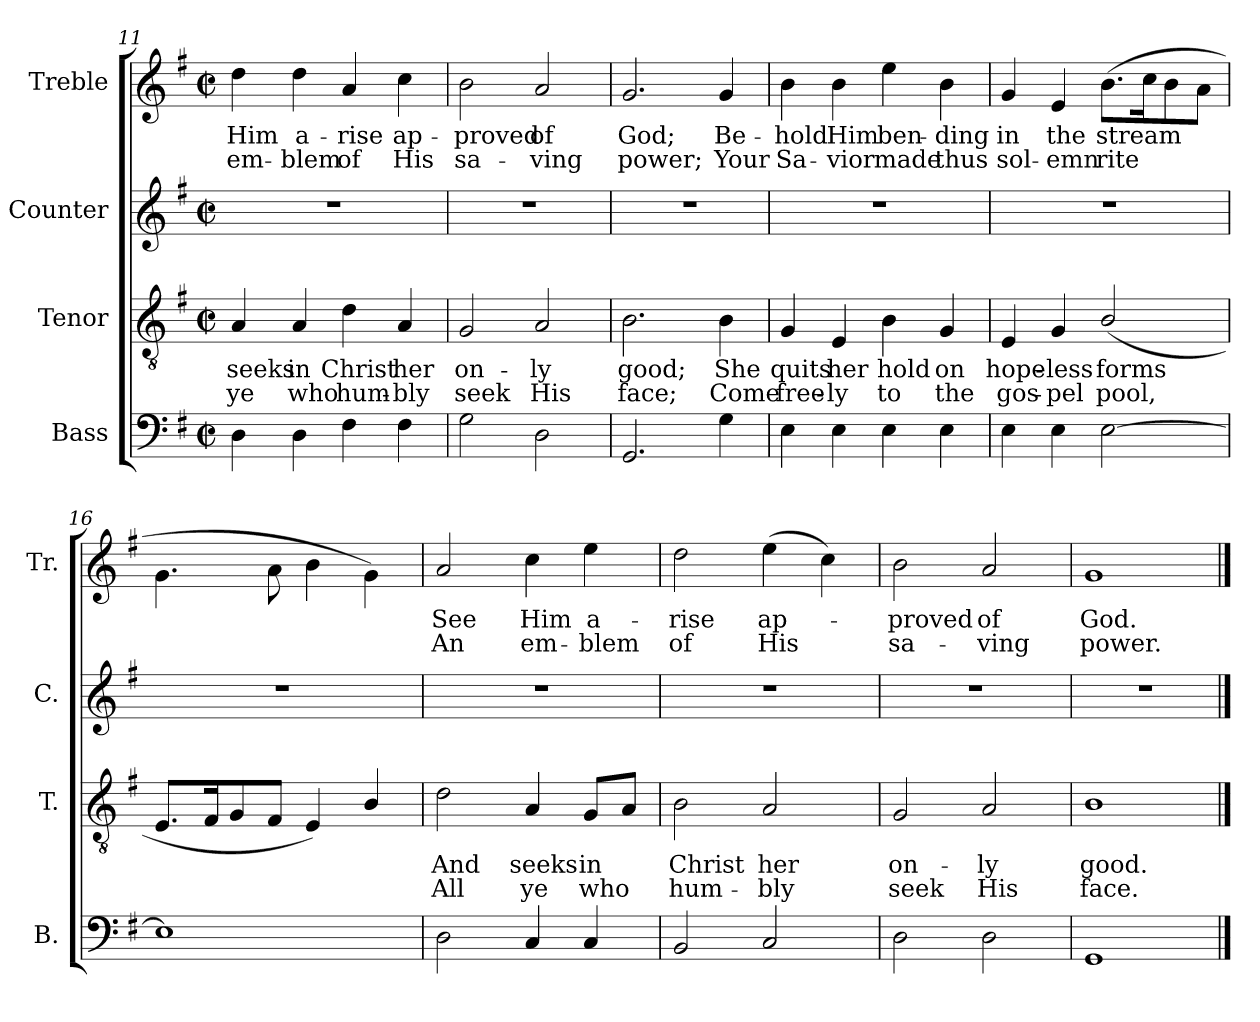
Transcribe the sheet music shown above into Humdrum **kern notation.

**kern	**kern	**text	**text	**kern	**kern	**text	**text
*part4	*part3	*part3	*part3	*part2	*part1	*part1	*part1
*staff4	*staff3	*staff3	*staff3	*staff2	*staff1	*staff1	*staff1
*I"Bass	*I"Tenor	*	*	*I"Counter	*I"Treble	*	*
*I'B.	*I'T.	*	*	*I'C.	*I'Tr.	*	*
*clefF4	*clefGv2	*	*	*clefG2	*clefG2	*	*
*k[f#]	*k[f#]	*	*	*k[f#]	*k[f#]	*	*
*M2/2	*M2/2	*	*	*M2/2	*M2/2	*	*
*met(c|)	*met(c|)	*	*	*met(c|)	*met(c|)	*	*
=11	=11	=11	=11	=11	=11	=11	=11
4D\	4A/	seeks	ye	1r	4dd\	Him	em-
4D\	4A/	in	who	.	4dd\	a-	-blem
4F#\	4d\	Christ	hum-	.	4a/	-rise	of
4F#\	4A/	her	-bly	.	4cc\	ap-	His
=12	=12	=12	=12	=12	=12	=12	=12
2G\	2G/	on-	seek	1r	2b\	-proved	sa-
2D\	2A/	-ly	His	.	2a/	of	-ving
=13	=13	=13	=13	=13	=13	=13	=13
2.GG/	2.B\	good;	face;	1r	2.g/	God;	power;
4G\	4B\	She	Come	.	4g/	Be-	Your
=14	=14	=14	=14	=14	=14	=14	=14
4E\	4G/	quits	free-	1r	4b\	-hold	Sa-
4E\	4E/	her	-ly	.	4b\	Him	-vior
4E\	4B\	hold	to	.	4ee\	ben-	made
4E\	4G/	on	the	.	4b\	-ding	thus
=15	=15	=15	=15	=15	=15	=15	=15
4E\	4E/	hope-	gos-	1r	4g/	in	sol-
4E\	4G/	-less	-pel	.	4e/	the	-emn
[2E\	(2B/	forms	pool,	.	(8.b\L	stream	rite
.	.	.	.	.	16cc\K	.	.
.	.	.	.	.	8b\	.	.
.	.	.	.	.	8a\J	.	.
=16	=16	=16	=16	=16	=16	=16	=16
1E]	8.E/L	.	.	1r	4.g\	.	.
.	16F#/K	.	.	.	.	.	.
.	8G/	.	.	.	.	.	.
.	8F#/J	.	.	.	8a\	.	.
.	4E/)	.	.	.	4b\	.	.
.	4B/	.	.	.	4g\)	.	.
=17	=17	=17	=17	=17	=17	=17	=17
2D\	2d\	And	All	1r	2a/	See	An
4C/	4A/	seeks	ye	.	4cc\	Him	em-
4C/	8G/L	in	who	.	4ee\	a-	-blem
.	8A/J	.	.	.	.	.	.
=18	=18	=18	=18	=18	=18	=18	=18
2BB/	2B\	Christ	-hum-	1r	2dd\	-rise	of
2C/	2A/	her	-bly	.	(4ee\	ap-	His
.	.	.	.	.	4cc\)	.	.
=19	=19	=19	=19	=19	=19	=19	=19
2D\	2G/	on-	seek	1r	2b\	-proved	sa-
2D\	2A/	-ly	His	.	2a/	of	-ving
=20	=20	=20	=20	=20	=20	=20	=20
1GG	1B	good.	face.	1r	1g	God.	power.
==	==	==	==	==	==	==	==
*-	*-	*-	*-	*-	*-	*-	*-
